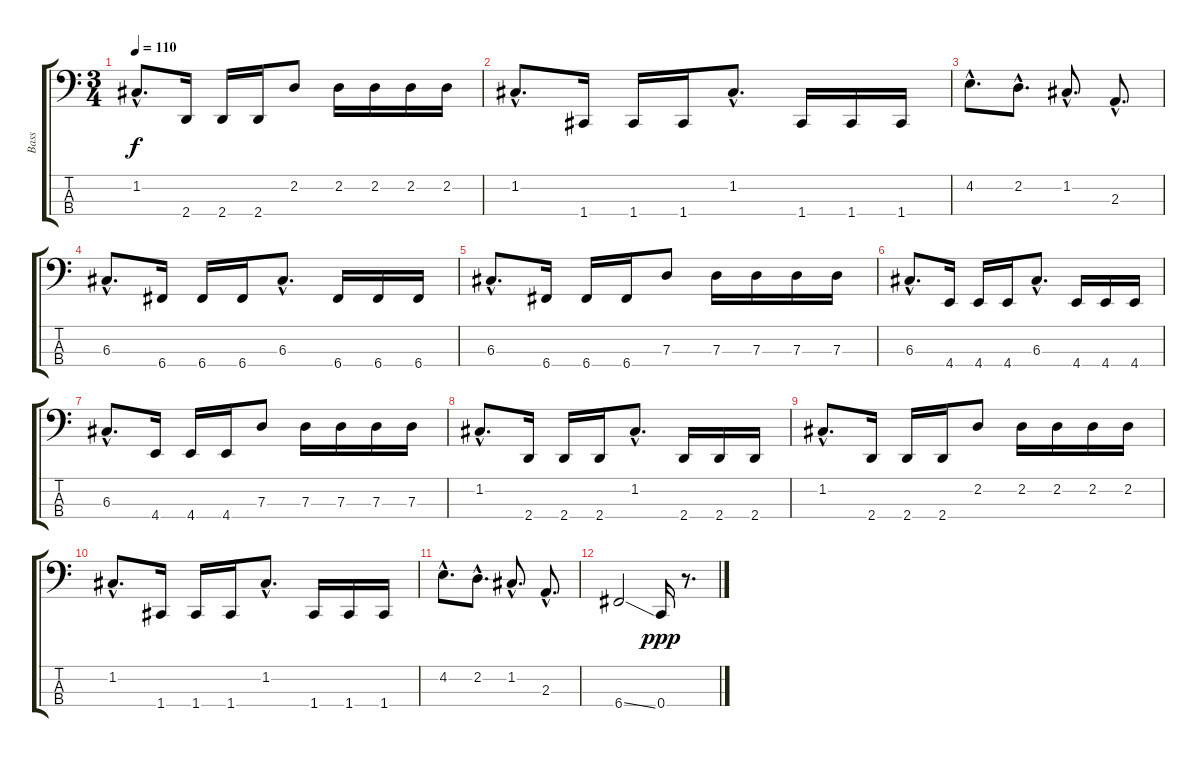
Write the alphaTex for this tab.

\track ("Bass" "Bass") {instrument electricbassfinger}
\staff {score tabs}
\tuning (F2 C2 G1 C1) {hide}
\ts (3 4)
\tempo 110
\clef f4
\ks c
1.2{hac}.8{d dy f} 2.4.16 2.4.16 2.4.16 2.2.8 2.2.16 2.2.16 2.2.16 2.2.16 |
1.2{hac}.8{d} 1.4.16 1.4.16 1.4.16 1.2{hac}.8{d} 1.4.16 1.4.16 1.4.16 |
4.2{hac}.8{d} 2.2{hac}.8{d} 1.2{hac}.8{d} 2.3{hac}.8{d} |
6.3{hac}.8{d} 6.4.16 6.4.16 6.4.16 6.3{hac}.8{d} 6.4.16 6.4.16 6.4.16 |
6.3{hac}.8{d} 6.4.16 6.4.16 6.4.16 7.3.8 7.3.16 7.3.16 7.3.16 7.3.16 |
6.3{hac}.8{d} 4.4.16 4.4.16 4.4.16 6.3{hac}.8{d} 4.4.16 4.4.16 4.4.16 |
6.3{hac}.8{d} 4.4.16 4.4.16 4.4.16 7.3.8 7.3.16 7.3.16 7.3.16 7.3.16 |
1.2{hac}.8{d} 2.4.16 2.4.16 2.4.16 1.2{hac}.8{d} 2.4.16 2.4.16 2.4.16 |
1.2{hac}.8{d} 2.4.16 2.4.16 2.4.16 2.2.8 2.2.16 2.2.16 2.2.16 2.2.16 |
1.2{hac}.8{d} 1.4.16 1.4.16 1.4.16 1.2{hac}.8{d} 1.4.16 1.4.16 1.4.16 |
4.2{hac}.8{d} 2.2{hac}.8{d} 1.2{hac}.8{d} 2.3{hac}.8{d} |
6.4{ss}.2 0.4.16{dy ppp} r.8{d}
